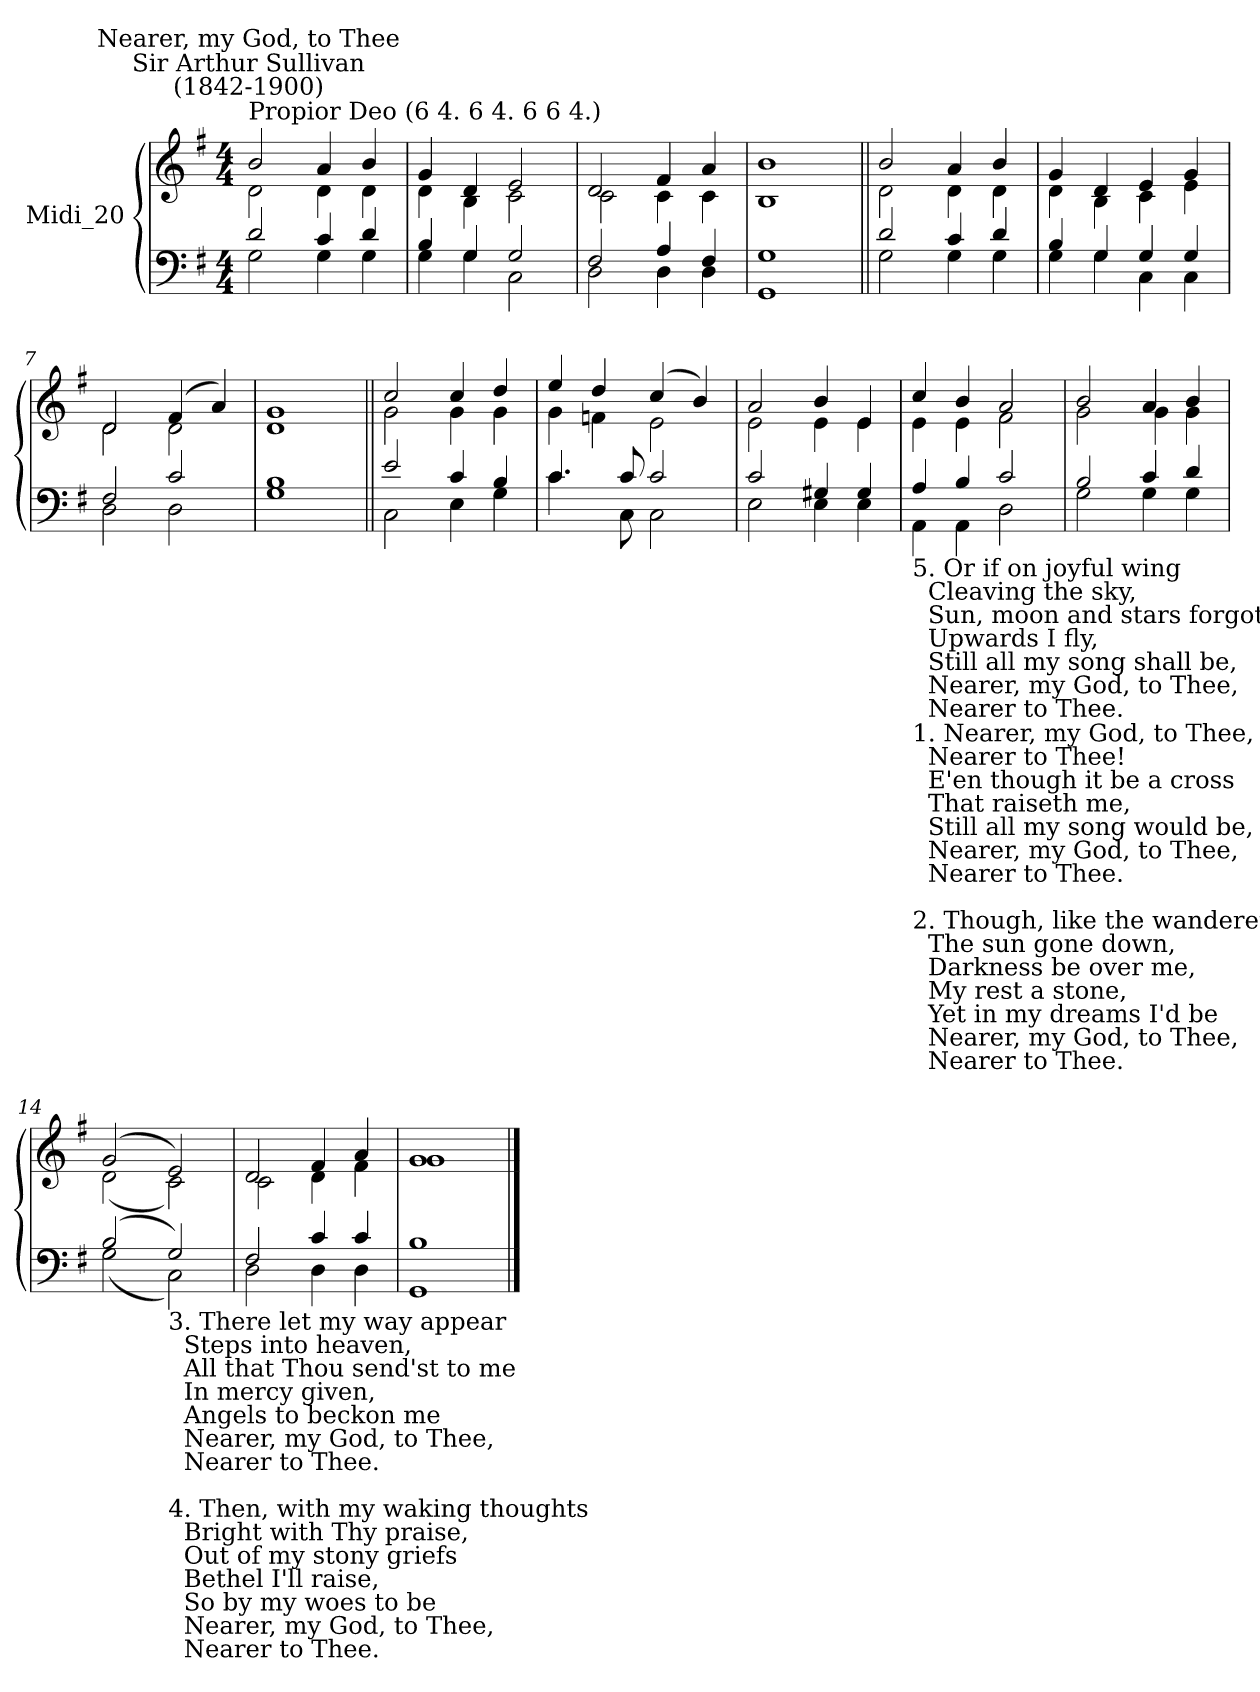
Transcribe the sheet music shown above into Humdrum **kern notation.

**kern	**kern
*part2	*part1
*staff2	*staff1
*I"Midi_20	*I"Midi_20
*clefF4	*clefG2
*k[f#]	*k[f#]
*G:	*G:
*M4/4	*M4/4
=1	=1
*^	*^
!	!	!LO:TX:a:t=Propior Deo (6 4. 6 4. 6 6 4.)	!
!	!	!LO:TX:a:cj:t=Sir Arthur Sullivan\n(1842-1900)	!
!	!	!LO:TX:a:cj:t=Nearer, my God, to Thee	!
2d/	2G\	2b/	2d\
4c/	4G\	4a/	4d\
4d/	4G\	4b/	4d\
=2	=2	=2	=2
4B/	4G\	4g/	4d\
4G/	4G\	4d/	4B\
2G/	2C\	2e/	2c\
=3	=3	=3	=3
2F#/	2D\	2d/	2c\
4A/	4D\	4f#/	4c\
4F#/	4D\	4a/	4c\
=4	=4	=4	=4
1G/	1GG\	1b/	1B\
=5||	=5||	=5||	=5||
2d/	2G\	2b/	2d\
4c/	4G\	4a/	4d\
4d/	4G\	4b/	4d\
=6	=6	=6	=6
4B/	4G\	4g/	4d\
4G/	4G\	4d/	4B\
4G/	4C\	4e/	4c\
4G/	4C\	4g/	4e\
!!LO:LB:g=z	!!
=7	=7	=7	=7
2F#/	2D\	2d/	2d\
2c/	2D\	(>4f#/	2d\
.	.	4a/)	.
=8	=8	=8	=8
1B/	1G\	1g/	1d\
=9||	=9||	=9||	=9||
2e/	2C\	2cc/	2g\
4c/	4E\	4cc/	4g\
4B/	4G\	4dd/	4g\
=10	=10	=10	=10
4.c/	4.c\	4ee/	4g\
.	.	4dd/	4fn\
8c/	8C\	.	.
2c/	2C\	(>4cc/	2e\
.	.	4b/)	.
=11	=11	=11	=11
2c/	2E\	2a/	2e\
4G#X/	4E\	4b/	4e\
4G#/	4E\	4e/	4e\
!!LO:LB:g=z	!!
=12	=12	=12	=12
!LO:TX:b:t=5. Or if on joyful wing\n    Cleaving the sky,\n    Sun, moon and stars forgot,\n    Upwards I fly,\n    Still all my song shall be,\n    Nearer, my God, to Thee,\n    Nearer to Thee.	!	!	!
!LO:TX:b:t=1. Nearer, my God, to Thee,\n    Nearer to Thee!\n    E'en though it be a cross\n    That raiseth me,\n    Still all my song would be,\n    Nearer, my God, to Thee,\n    Nearer to Thee.\n\n2. Though, like the wanderer,\n    The sun gone down,\n    Darkness be over me,\n    My rest a stone,\n    Yet in my dreams I'd be\n    Nearer, my God, to Thee,\n    Nearer to Thee.	!	!	!
4A/	4AA\	4cc/	4e\
4B/	4AA\	4b/	4e\
2c/	2D\	2a/	2f#\
=13	=13	=13	=13
2B/	2G\	2b/	2g\
4c/	4G\	4a/	4g\
4d/	4G\	4b/	4g\
=14	=14	=14	=14
(>2B/	(<2G\	(>2g/	(<2d\
!LO:TX:b:t=3. There let my way appear\n    Steps into heaven,\n    All that Thou send'st to me\n    In mercy given,\n   Angels to beckon me\n   Nearer, my God, to Thee,\n   Nearer to Thee. \n\n4. Then, with my waking thoughts\n    Bright with Thy praise,\n    Out of my stony griefs\n    Bethel I'll raise,\n    So by my woes to be\n    Nearer, my God, to Thee,\n    Nearer to Thee.	!	!	!
2G/)	2C\)	2e/)	2c\)
=15	=15	=15	=15
2F#/	2D\	2d/	2c\
4c/	4D\	4f#/	4d\
4c/	4D\	4a/	4f#\
=16	=16	=16	=16
1B/	1GG\	1g/	1g\
*v	*v	*	*
*	*v	*v
==	==
*-	*-
